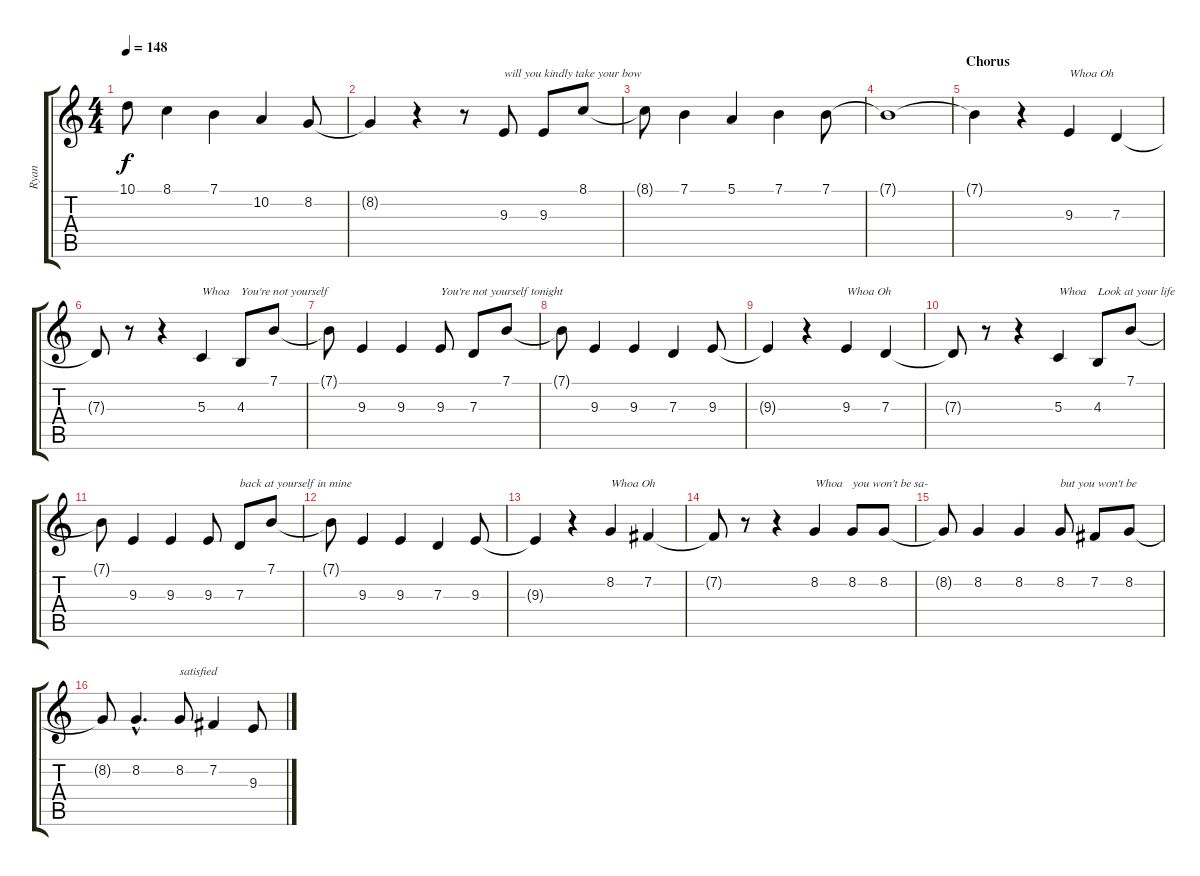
\track ("Ryan" "Ryan") {instrument lead2sawtooth}
\staff {score tabs}
\tuning (E4 B3 G3 D3 A2 E2) {hide}
\ts (4 4)
\tempo 148
\clef g2
\ks c
10.1{t}.8{dy f} 8.1.4 7.1.4 10.2.4 8.2.8 |
8.2{t}.4 r.4 r.8 9.3.8{txt "will you kindly take your bow"} 9.3.8 8.1.8 |
8.1{t}.8 7.1.4 5.1.4 7.1.4 7.1.8 |
7.1{t}.1 |
\section ("" "Chorus")
7.1{t}.4 r.4 9.3.4{txt "Whoa Oh"} 7.3.4 |
7.3{t}.8 r.8 r.4 5.3.4{txt "Whoa"} 4.3.8{txt "You're not yourself"} 7.1.8 |
7.1{t}.8 9.3.4 9.3.4 9.3.8{txt "You're not yourself tonight"} 7.3.8 7.1.8 |
7.1{t}.8 9.3.4 9.3.4 7.3.4 9.3.8 |
9.3{t}.4 r.4 9.3.4{txt "Whoa Oh"} 7.3.4 |
7.3{t}.8 r.8 r.4 5.3.4{txt "Whoa"} 4.3.8{txt "Look at your life"} 7.1.8 |
7.1{t}.8 9.3.4 9.3.4 9.3.8 7.3.8{txt "back at yourself in mine"} 7.1.8 |
7.1{t}.8 9.3.4 9.3.4 7.3.4 9.3.8 |
9.3{t}.4 r.4 8.2.4{txt "Whoa Oh"} 7.2.4 |
7.2{t}.8 r.8 r.4 8.2.4{txt "Whoa"} 8.2.8{txt "you won't be sa-"} 8.2.8 |
8.2{t}.8 8.2.4 8.2.4 8.2.8{txt "but you won't be"} 7.2.8 8.2.8 |
8.2{t}.8 8.2{hac}.4{d} 8.2.8{txt "satisfied"} 7.2.4 9.3.8
